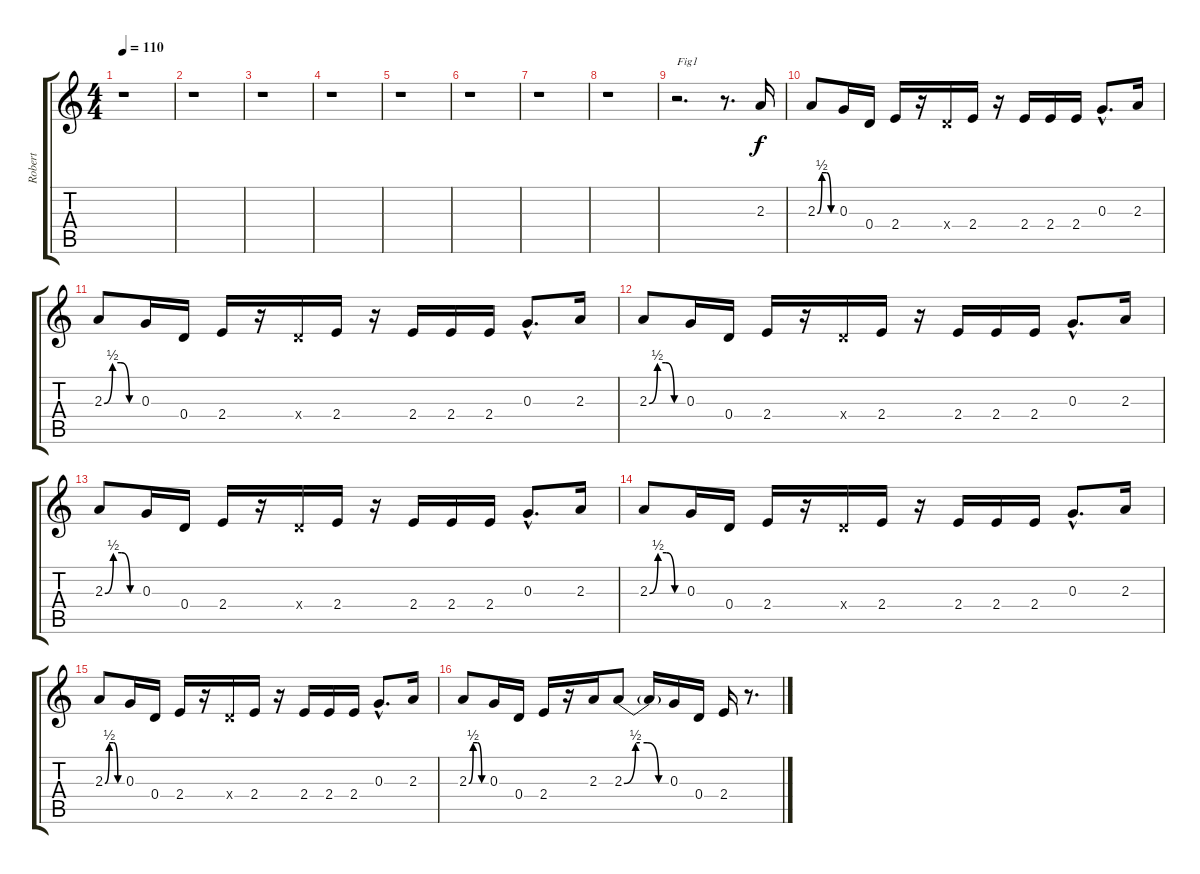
\track ("Robert" "Robert") {instrument distortionguitar}
\staff {score tabs}
\tuning (E4 B3 G3 D3 A2 E2) {hide}
\ts (4 4)
\tempo 110
\clef g2
\ks c
r.1{dy mp} |
r.1 |
r.1 |
r.1 |
r.1 |
r.1 |
r.1 |
r.1 |
r.2{d txt "Fig1"} r.8{d} 2.3.16{dy f} |
2.3{be (custom 0 0 15 2 30 2 45 0 60 0)}.8 0.3.16 0.4.16 2.4.16 r.16 0.4{x}.16 2.4.16 r.16 2.4.16 2.4.16 2.4.16 0.3{hac}.8{d} 2.3.16 |
2.3{be (custom 0 0 15 2 30 2 45 0 60 0)}.8 0.3.16 0.4.16 2.4.16 r.16 0.4{x}.16 2.4.16 r.16 2.4.16 2.4.16 2.4.16 0.3{hac}.8{d} 2.3.16 |
2.3{be (custom 0 0 15 2 30 2 45 0 60 0)}.8 0.3.16 0.4.16 2.4.16 r.16 0.4{x}.16 2.4.16 r.16 2.4.16 2.4.16 2.4.16 0.3{hac}.8{d} 2.3.16 |
2.3{be (custom 0 0 15 2 30 2 45 0 60 0)}.8 0.3.16 0.4.16 2.4.16 r.16 0.4{x}.16 2.4.16 r.16 2.4.16 2.4.16 2.4.16 0.3{hac}.8{d} 2.3.16 |
2.3{be (custom 0 0 15 2 30 2 45 0 60 0)}.8 0.3.16 0.4.16 2.4.16 r.16 0.4{x}.16 2.4.16 r.16 2.4.16 2.4.16 2.4.16 0.3{hac}.8{d} 2.3.16 |
2.3{be (custom 0 0 15 2 30 2 45 0 60 0)}.8 0.3.16 0.4.16 2.4.16 r.16 0.4{x}.16 2.4.16 r.16 2.4.16 2.4.16 2.4.16 0.3{hac}.8{d} 2.3.16 |
2.3{be (custom 0 0 15 2 30 2 45 0 60 0)}.8 0.3.16 0.4.16 2.4.16 r.16 2.3.16 2.3{be (custom 0 0 15 2 30 2 45 0 60 0)}.8 2.3{t}.16 0.3.16 0.4.16 2.4.16 r.8{d}
